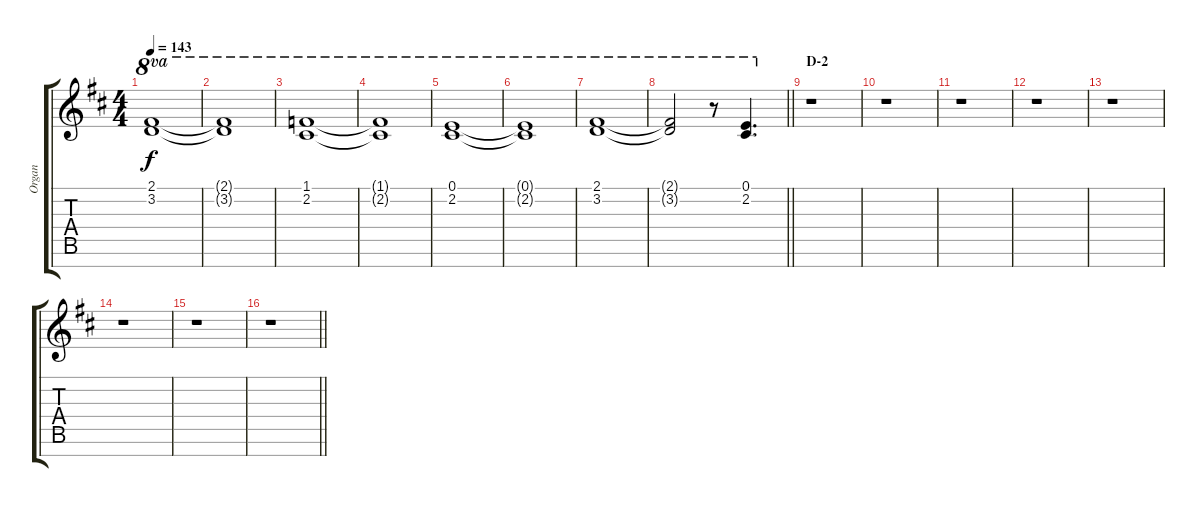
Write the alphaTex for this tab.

\track ("Organ" "Organ") {instrument rockorgan}
\staff {score tabs}
\tuning (E5 B4 G4 D4 A3 E3 B2) {hide}
\ts (4 4)
\tempo 143
\clef g2
\ks d
(2.1{t} 3.2{t}).1{ot 8va dy f} |
(2.1{t} 3.2{t}).1{ot 8va} |
(1.1 2.2).1{ot 8va} |
(1.1{t} 2.2{t}).1{ot 8va} |
(0.1 2.2).1{ot 8va} |
(0.1{t} 2.2{t}).1{ot 8va} |
(2.1 3.2).1{ot 8va} |
\barLineRight lightlight
(2.1{t} 3.2{t}).2{ot 8va} r.8{ot 8va} (0.1 2.2).4{d ot 8va} |
\section ("" "D-2")
r.1 |
r.1 |
r.1 |
r.1 |
r.1 |
r.1 |
r.1 |
\barLineRight lightlight
r.1
